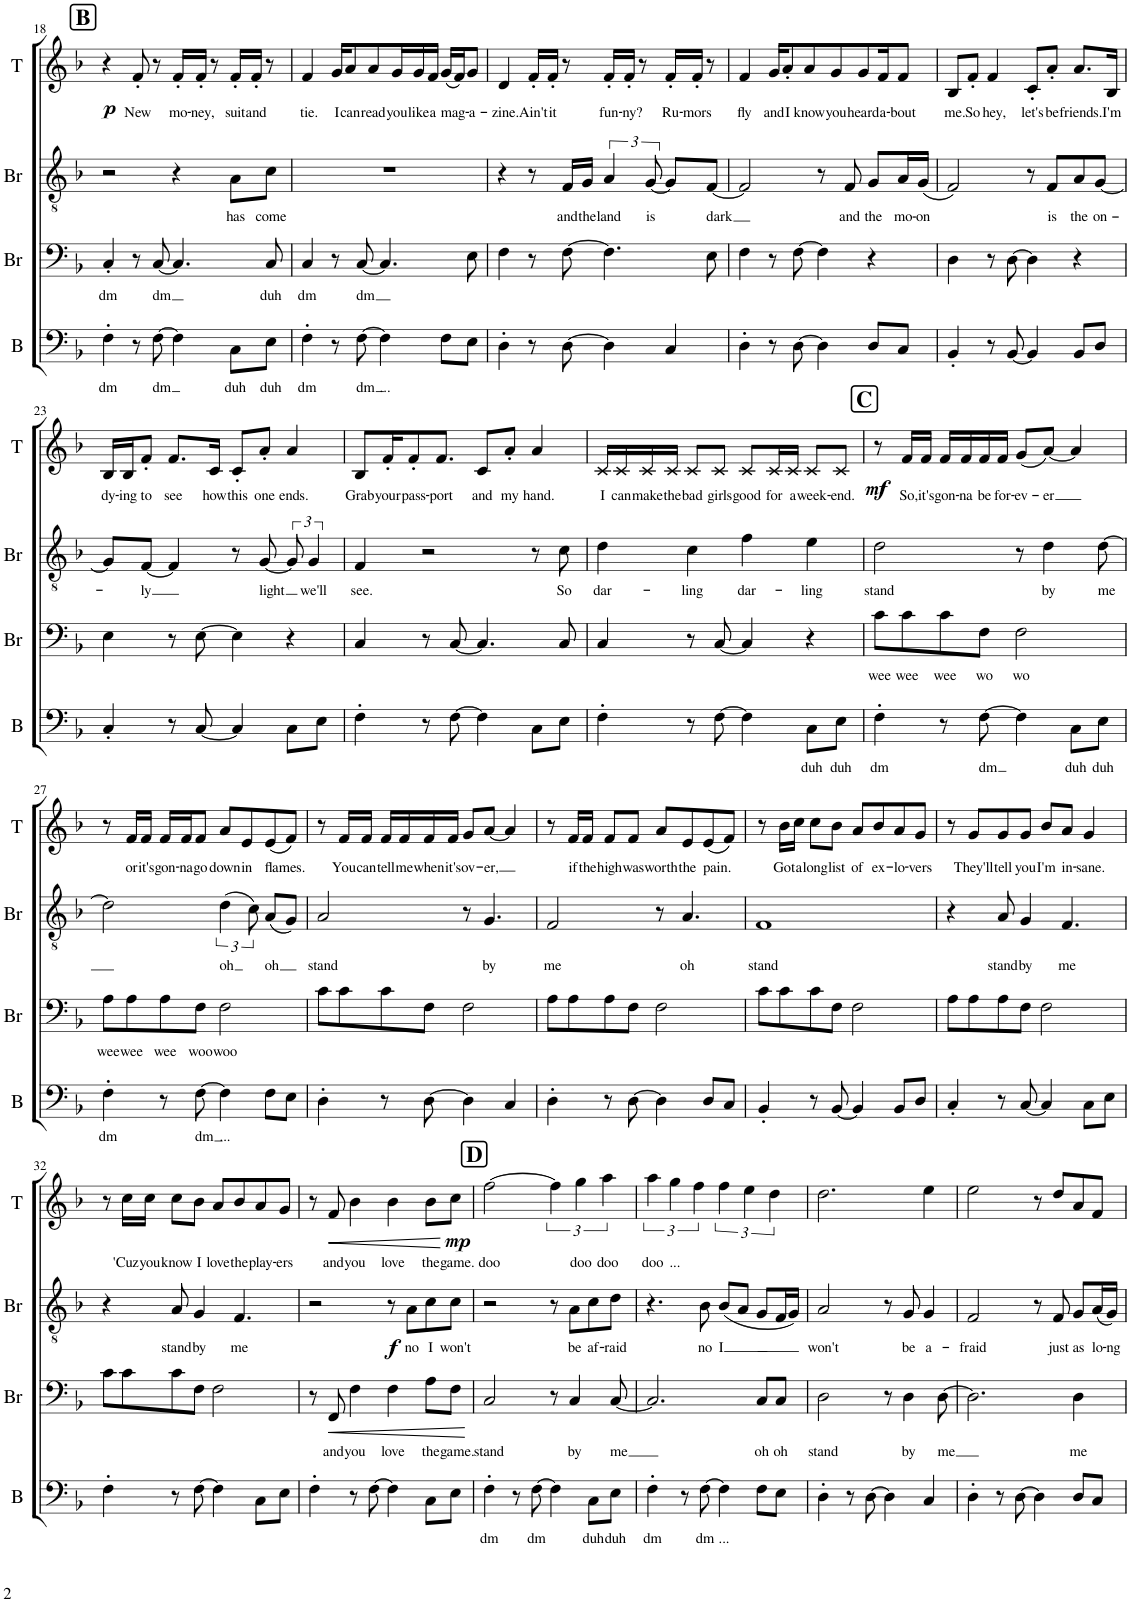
**kern	**text	**kern	**text	**dynam	**kern	**text	**dynam	**kern	**text	**dynam
*part4	*part4	*part3	*part3	*part3	*part2	*part2	*part2	*part1	*part1	*part1
*staff4	*staff4	*staff3	*staff3	*staff3	*staff2	*staff2	*staff2	*staff1	*staff1	*staff1
*I"Bass	*	*I"Baritone 2	*	*	*I"Baritone 1	*	*	*I"Tenor	*	*
*I'B	*	*I'Br	*	*	*I'Br	*	*	*I'T	*	*
!!LO:PB:g=z
*clefF4	*	*clefF4	*	*	*clefGv2	*	*	*clefG2	*	*
*k[b-]	*	*k[b-]	*	*	*k[b-]	*	*	*k[b-]	*	*
*M4/4	*	*M4/4	*	*	*M4/4	*	*	*M4/4	*	*
*met(c)	*	*met(c)	*	*	*met(c)	*	*	*met(c)	*	*
!!LO:REH:place=s1:a:B:cj:fs=14:t=B
=18	=18	=18	=18	=18	=18	=18	=18	=18	=18	=18
!	!LO:LY:b	!	!LO:LY:b	!	!	!	!	!	!	!LO:DY:b
4F'\	dm	4C'/	dm	.	2r	.	.	4r	.	p
!	!	!	!	!	!	!	!	!	!LO:LY:b	!
8r	.	8r	.	.	.	.	.	8f'/	New	.
!	!LO:LY:b	!	!LO:LY:b	!	!	!	!	!	!	!
[8F\	dm	[8C/	-dm	.	.	.	.	8r	.	.
!	!	!	!	!	!	!	!	!	!LO:LY:b	!
4F\]	.	4.C/]	.	.	4r	.	.	16f'/LL	mo-	.
!	!	!	!	!	!	!	!	!	!LO:LY:b	!
.	.	.	.	.	.	.	.	16f'/JJ	-ney,	.
.	.	.	.	.	.	.	.	8r	.	.
!	!LO:LY:b	!	!	!	!	!LO:LY:b	!	!	!LO:LY:b	!
8C\L	duh	.	.	.	8A\L	has	.	16f'/LL	suit	.
!	!	!	!	!	!	!	!	!	!LO:LY:b	!
.	.	.	.	.	.	.	.	16f'/JJ	and	.
!	!LO:LY:b	!	!LO:LY:b	!	!	!LO:LY:b	!	!	!	!
8E\J	duh	8C/	duh	.	8c\J	come	.	8r	.	.
=19	=19	=19	=19	=19	=19	=19	=19	=19	=19	=19
!	!LO:LY:b	!	!LO:LY:b	!	!	!	!	!	!LO:LY:b	!
4F'\	dm	4C/	dm	.	1r	.	.	4f/	tie.	.
!	!	!	!	!	!	!	!	!	!LO:LY:b	!
8r	.	8r	.	.	.	.	.	16g/KL	I	.
!	!	!	!	!	!	!	!	!	!LO:LY:b	!
.	.	.	.	.	.	.	.	8a/	can	.
!	!LO:LY:b	!	!LO:LY:b	!	!	!	!	!	!	!
[8F\	dm	[8C/	-dm	.	.	.	.	.	.	.
!	!	!	!	!	!	!	!	!	!LO:LY:b	!
.	.	.	.	.	.	.	.	8a/	read	.
!	!LO:LY:b	!	!	!	!	!	!	!	!	!
4F\]	...	4.C/]	.	.	.	.	.	.	.	.
!	!	!	!	!	!	!	!	!	!LO:LY:b	!
.	.	.	.	.	.	.	.	16g/L	you	.
!	!	!	!	!	!	!	!	!	!LO:LY:b	!
.	.	.	.	.	.	.	.	16g/	like	.
!	!	!	!	!	!	!	!	!	!LO:LY:b	!
.	.	.	.	.	.	.	.	16f/JJ	a	.
!	!	!	!	!	!	!	!	!	!LO:LY:b	!
8F\L	.	.	.	.	.	.	.	(16g/LL	mag-	.
.	.	.	.	.	.	.	.	16f/J)	.	.
!	!	!	!	!	!	!	!	!	!LO:LY:b	!
8E\J	.	8E\	.	.	.	.	.	8g/J	-a-	.
=20	=20	=20	=20	=20	=20	=20	=20	=20	=20	=20
!	!	!	!	!	!	!	!	!	!LO:LY:b	!
4D'\	.	4F\	.	.	4r	.	.	4d/	-zine.	.
!	!	!	!	!	!	!	!	!	!LO:LY:b	!
8r	.	8r	.	.	8r	.	.	16f'/LL	Ain't	.
!	!	!	!	!	!	!	!	!	!LO:LY:b	!
.	.	.	.	.	.	.	.	16f'/JJ	it	.
!	!	!	!	!	!	!LO:LY:b	!	!	!	!
[8D\	.	[8F\	.	.	16F/LL	and	.	8r	.	.
!	!	!	!	!	!	!LO:LY:b	!	!	!	!
.	.	.	.	.	16G/JJ	the	.	.	.	.
!	!	!	!	!	!	!LO:LY:b	!	!	!LO:LY:b	!
4D\]	.	4.F\]	.	.	6A/	land	.	16f'/LL	fun-	.
!	!	!	!	!	!	!	!	!	!LO:LY:b	!
.	.	.	.	.	.	.	.	16f'/JJ	-ny?	.
.	.	.	.	.	.	.	.	8r	.	.
!	!	!	!	!	!	!LO:LY:b	!	!	!	!
.	.	.	.	.	[12G/	is	.	.	.	.
!	!	!	!	!	!	!	!	!	!LO:LY:b	!
4C/	.	.	.	.	8G/L]	.	.	16f'/LL	Ru-	.
!	!	!	!	!	!	!	!	!	!LO:LY:b	!
.	.	.	.	.	.	.	.	16f'/JJ	-mors	.
!	!	!	!	!	!	!LO:LY:b	!	!	!	!
.	.	8E\	.	.	[8F/J	-dark	.	8r	.	.
=21	=21	=21	=21	=21	=21	=21	=21	=21	=21	=21
!	!	!	!	!	!	!	!	!	!LO:LY:b	!
4D'\	.	4F\	.	.	2F/]	.	.	4f/	fly	.
!	!	!	!	!	!	!	!	!	!LO:LY:b	!
8r	.	8r	.	.	.	.	.	16g/KL	and	.
!	!	!	!	!	!	!	!	!	!LO:LY:b	!
.	.	.	.	.	.	.	.	8a'/	I	.
[8D\	.	[8F\	.	.	.	.	.	.	.	.
!	!	!	!	!	!	!	!	!	!LO:LY:b	!
.	.	.	.	.	.	.	.	8a/	know	.
4D\]	.	4F\]	.	.	8r	.	.	.	.	.
!	!	!	!	!	!	!	!	!	!LO:LY:b	!
.	.	.	.	.	.	.	.	8g/	you	.
!	!	!	!	!	!	!LO:LY:b	!	!	!	!
.	.	.	.	.	8F/	and	.	.	.	.
!	!	!	!	!	!	!	!	!	!LO:LY:b	!
.	.	.	.	.	.	.	.	8g/	heard	.
!	!	!	!	!	!	!LO:LY:b	!	!	!	!
8D/L	.	4r	.	.	8G/L	the	.	.	.	.
!	!	!	!	!	!	!	!	!	!LO:LY:b	!
.	.	.	.	.	.	.	.	16f/K	-a-	.
!	!	!	!	!	!	!LO:LY:b	!	!	!LO:LY:b	!
8C/J	.	.	.	.	16A/L	mo-	.	8f/J	-bout	.
!	!	!	!	!	!	!LO:LY:b	!	!	!	!
.	.	.	.	.	(16G/JJ	-on	.	.	.	.
=22	=22	=22	=22	=22	=22	=22	=22	=22	=22	=22
!	!	!	!	!	!	!	!	!	!LO:LY:b	!
4BB-'/	.	4D\	.	.	2F/)	.	.	8B-/L	me.	.
!	!	!	!	!	!	!	!	!	!LO:LY:b	!
.	.	.	.	.	.	.	.	8f'/J	So	.
!	!	!	!	!	!	!	!	!	!LO:LY:b	!
8r	.	8r	.	.	.	.	.	4f/	hey,	.
[8BB-/	.	[8D\	.	.	.	.	.	.	.	.
!	!	!	!	!	!	!	!	!	!LO:LY:b	!
4BB-/]	.	4D\]	.	.	8r	.	.	8c'/L	let's	.
!	!	!	!	!	!	!LO:LY:b	!	!	!LO:LY:b	!
.	.	.	.	.	8F/L	is	.	8a'/J	be	.
!	!	!	!	!	!	!LO:LY:b	!	!	!LO:LY:b	!
8BB-/L	.	4r	.	.	8A/	the	.	8.a/L	friends.	.
!	!	!	!	!	!	!LO:LY:b	!	!	!	!
8D/J	.	.	.	.	[8G/J	-on-	.	.	.	.
!	!	!	!	!	!	!	!	!	!LO:LY:b	!
.	.	.	.	.	.	.	.	16B-/Jk	I'm	.
!!LO:LB:g=z
=23	=23	=23	=23	=23	=23	=23	=23	=23	=23	=23
!	!	!	!	!	!	!	!	!	!LO:LY:b	!
4C'/	.	4E\	.	.	8G/L]	.	.	16B-/LL	dy-	.
!	!	!	!	!	!	!	!	!	!LO:LY:b	!
.	.	.	.	.	.	.	.	16B-/J	-ing	.
!	!	!	!	!	!	!LO:LY:b	!	!	!LO:LY:b	!
.	.	.	.	.	[8F/J	-ly	.	8f'/J	to	.
!	!	!	!	!	!	!	!	!	!LO:LY:b	!
8r	.	8r	.	.	4F/]	.	.	8.f/L	see	.
[8C/	.	[8E\	.	.	.	.	.	.	.	.
!	!	!	!	!	!	!	!	!	!LO:LY:b	!
.	.	.	.	.	.	.	.	16c/Jk	how	.
!	!	!	!	!	!	!	!	!	!LO:LY:b	!
4C/]	.	4E\]	.	.	8r	.	.	8c'/L	this	.
!	!	!	!	!	!	!LO:LY:b	!	!	!LO:LY:b	!
.	.	.	.	.	[8G/	light	.	8a'/J	one	.
!	!	!	!	!	!	!	!	!	!LO:LY:b	!
8C\L	.	4r	.	.	12G/]	.	.	4a/	ends.	.
!	!	!	!	!	!	!LO:LY:b	!	!	!	!
.	.	.	.	.	6G/	we'll	.	.	.	.
8E\J	.	.	.	.	.	.	.	.	.	.
=24	=24	=24	=24	=24	=24	=24	=24	=24	=24	=24
!	!	!	!	!	!	!LO:LY:b	!	!	!LO:LY:b	!
4F'\	.	4C/	.	.	4F/	see.	.	8B-/L	Grab	.
!	!	!	!	!	!	!	!	!	!LO:LY:b	!
.	.	.	.	.	.	.	.	16f'/K	your	.
!	!	!	!	!	!	!	!	!	!LO:LY:b	!
.	.	.	.	.	.	.	.	8f'/	pass-	.
8r	.	8r	.	.	2r	.	.	.	.	.
!	!	!	!	!	!	!	!	!	!LO:LY:b	!
.	.	.	.	.	.	.	.	8.f/J	-port	.
[8F\	.	[8C/	.	.	.	.	.	.	.	.
!	!	!	!	!	!	!	!	!	!LO:LY:b	!
4F\]	.	4.C/]	.	.	.	.	.	8c/L	and	.
!	!	!	!	!	!	!	!	!	!LO:LY:b	!
.	.	.	.	.	.	.	.	8a'/J	my	.
!	!	!	!	!	!	!	!	!	!LO:LY:b	!
8C\L	.	.	.	.	8r	.	.	4a/	hand.	.
!	!	!	!	!	!	!LO:LY:b	!	!	!	!
8E\J	.	8C/	.	.	8c\	So	.	.	.	.
=25	=25	=25	=25	=25	=25	=25	=25	=25	=25	=25
!	!	!	!	!	!	!LO:LY:b	!	!	!LO:LY:b	!
4F'\	.	4C/	.	.	4d\	dar-	.	16c/LL	I	.
!	!	!	!	!	!	!	!	!	!LO:LY:b	!
.	.	.	.	.	.	.	.	16c/	can	.
!	!	!	!	!	!	!	!	!	!LO:LY:b	!
.	.	.	.	.	.	.	.	16c/	make	.
!	!	!	!	!	!	!	!	!	!LO:LY:b	!
.	.	.	.	.	.	.	.	16c/JJ	the	.
!	!	!	!	!	!	!LO:LY:b	!	!	!LO:LY:b	!
8r	.	8r	.	.	4c\	-ling	.	8c/L	bad	.
!	!	!	!	!	!	!	!	!	!LO:LY:b	!
[8F\	.	[8C/	.	.	.	.	.	8c/J	girls	.
!	!	!	!	!	!	!LO:LY:b	!	!	!LO:LY:b	!
4F\]	.	4C/]	.	.	4f\	dar-	.	8c/L	good	.
!	!	!	!	!	!	!	!	!	!LO:LY:b	!
.	.	.	.	.	.	.	.	16c/L	for	.
!	!	!	!	!	!	!	!	!	!LO:LY:b	!
.	.	.	.	.	.	.	.	16c/JJ	a	.
!	!LO:LY:b	!	!	!	!	!LO:LY:b	!	!	!LO:LY:b	!
8C\L	duh	4r	.	.	4e\	-ling	.	8c/L	week-	.
!	!LO:LY:b	!	!	!	!	!	!	!	!LO:LY:b	!
8E\J	duh	.	.	.	.	.	.	8c/J	-end.	.
!!LO:REH:place=s1:a:B:cj:fs=14:t=C
=26	=26	=26	=26	=26	=26	=26	=26	=26	=26	=26
!	!LO:LY:b	!	!LO:LY:b	!	!	!LO:LY:b	!	!	!	!LO:DY:b
4F'\	dm	8c\L	wee	.	2d\	stand	.	8r	.	mf
!	!	!	!LO:LY:b	!	!	!	!	!	!LO:LY:b	!
.	.	8c\	wee	.	.	.	.	16f/LL	So,	.
!	!	!	!	!	!	!	!	!	!LO:LY:b	!
.	.	.	.	.	.	.	.	16f/JJ	it's	.
!	!	!	!LO:LY:b	!	!	!	!	!	!LO:LY:b	!
8r	.	8c\	wee	.	.	.	.	16f/LL	gon-	.
!	!	!	!	!	!	!	!	!	!LO:LY:b	!
.	.	.	.	.	.	.	.	16f/	-na	.
!	!LO:LY:b	!	!LO:LY:b	!	!	!	!	!	!LO:LY:b	!
[8F\	dm	8F\J	wo	.	.	.	.	16f/	be	.
!	!	!	!	!	!	!	!	!	!LO:LY:b	!
.	.	.	.	.	.	.	.	16f/JJ	for-	.
!	!	!	!LO:LY:b	!	!	!	!	!	!LO:LY:b	!
4F\]	.	2F\	wo	.	8r	.	.	(8g/L	-ev-	.
!	!	!	!	!	!	!LO:LY:b	!	!	!LO:LY:b	!
.	.	.	.	.	4d\	-by	.	[8a/J)	-er	.
!	!LO:LY:b	!	!	!	!	!	!	!	!	!
8C\L	duh	.	.	.	.	.	.	4a/]	.	.
!	!LO:LY:b	!	!	!	!	!LO:LY:b	!	!	!	!
8E\J	duh	.	.	.	[8d\	me	.	.	.	.
!!LO:LB:g=z
=27	=27	=27	=27	=27	=27	=27	=27	=27	=27	=27
!	!LO:LY:b	!	!LO:LY:b	!	!	!	!	!	!	!
4F'\	dm	8A\L	wee	.	2d\]	.	.	8r	.	.
!	!	!	!LO:LY:b	!	!	!	!	!	!LO:LY:b	!
.	.	8A\	wee	.	.	.	.	16f/LL	or	.
!	!	!	!	!	!	!	!	!	!LO:LY:b	!
.	.	.	.	.	.	.	.	16f/JJ	it's	.
!	!	!	!LO:LY:b	!	!	!	!	!	!LO:LY:b	!
8r	.	8A\	wee	.	.	.	.	16f/LL	gon-	.
!	!	!	!	!	!	!	!	!	!LO:LY:b	!
.	.	.	.	.	.	.	.	16f/J	-na	.
!	!LO:LY:b	!	!LO:LY:b	!	!	!	!	!	!LO:LY:b	!
[8F\	dm	8F\J	woo	.	.	.	.	8f/J	go	.
!	!LO:LY:b	!	!LO:LY:b	!	!	!LO:LY:b	!	!	!LO:LY:b	!
4F\]	...	2F\	woo	.	(6d\	oh	.	8a/L	down	.
!	!	!	!	!	!	!	!	!	!LO:LY:b	!
.	.	.	.	.	.	.	.	8e/	in	.
.	.	.	.	.	12c\)	.	.	.	.	.
!	!	!	!	!	!	!LO:LY:b	!	!	!LO:LY:b	!
8F\L	.	.	.	.	(8A/L	-oh	.	(8e/	flames.	.
8E\J	.	.	.	.	8G/J)	.	.	8f/J)	.	.
=28	=28	=28	=28	=28	=28	=28	=28	=28	=28	=28
!	!	!	!	!	!	!LO:LY:b	!	!	!	!
4D'\	.	8c\L	.	.	2A/	stand	.	8r	.	.
!	!	!	!	!	!	!	!	!	!LO:LY:b	!
.	.	8c\	.	.	.	.	.	16f/LL	You	.
!	!	!	!	!	!	!	!	!	!LO:LY:b	!
.	.	.	.	.	.	.	.	16f/JJ	can	.
!	!	!	!	!	!	!	!	!	!LO:LY:b	!
8r	.	8c\	.	.	.	.	.	16f/LL	tell	.
!	!	!	!	!	!	!	!	!	!LO:LY:b	!
.	.	.	.	.	.	.	.	16f/	me	.
!	!	!	!	!	!	!	!	!	!LO:LY:b	!
[8D\	.	8F\J	.	.	.	.	.	16f/	when	.
!	!	!	!	!	!	!	!	!	!LO:LY:b	!
.	.	.	.	.	.	.	.	16f/JJ	it's	.
!	!	!	!	!	!	!	!	!	!LO:LY:b	!
4D\]	.	2F\	.	.	8r	.	.	8g/L	ov-	.
!	!	!	!	!	!	!LO:LY:b	!	!	!LO:LY:b	!
.	.	.	.	.	4.G/	-by	.	[8a/J	-er,	.
4C/	.	.	.	.	.	.	.	4a/]	.	.
=29	=29	=29	=29	=29	=29	=29	=29	=29	=29	=29
!	!	!	!	!	!	!LO:LY:b	!	!	!	!
4D'\	.	8A\L	.	.	2F/	me	.	8r	.	.
!	!	!	!	!	!	!	!	!	!LO:LY:b	!
.	.	8A\	.	.	.	.	.	16f/LL	if	.
!	!	!	!	!	!	!	!	!	!LO:LY:b	!
.	.	.	.	.	.	.	.	16f/JJ	the	.
!	!	!	!	!	!	!	!	!	!LO:LY:b	!
8r	.	8A\	.	.	.	.	.	8f/L	high	.
!	!	!	!	!	!	!	!	!	!LO:LY:b	!
[8D\	.	8F\J	.	.	.	.	.	8f/J	was	.
!	!	!	!	!	!	!	!	!	!LO:LY:b	!
4D\]	.	2F\	.	.	8r	.	.	8a/L	worth	.
!	!	!	!	!	!	!LO:LY:b	!	!	!LO:LY:b	!
.	.	.	.	.	4.A/	-oh	.	8e/	the	.
!	!	!	!	!	!	!	!	!	!LO:LY:b	!
8D/L	.	.	.	.	.	.	.	(8e/	-pain.	.
8C/J	.	.	.	.	.	.	.	8f/J)	.	.
=30	=30	=30	=30	=30	=30	=30	=30	=30	=30	=30
!	!	!	!	!	!	!LO:LY:b	!	!	!	!
4BB-'/	.	8c\L	.	.	1F	stand	.	8r	.	.
!	!	!	!	!	!	!	!	!	!LO:LY:b	!
.	.	8c\	.	.	.	.	.	16b-\LL	Got	.
!	!	!	!	!	!	!	!	!	!LO:LY:b	!
.	.	.	.	.	.	.	.	16cc\JJ	a	.
!	!	!	!	!	!	!	!	!	!LO:LY:b	!
8r	.	8c\	.	.	.	.	.	8cc\L	long	.
!	!	!	!	!	!	!	!	!	!LO:LY:b	!
[8BB-/	.	8F\J	.	.	.	.	.	8b-\J	list	.
!	!	!	!	!	!	!	!	!	!LO:LY:b	!
4BB-/]	.	2F\	.	.	.	.	.	8a/L	of	.
!	!	!	!	!	!	!	!	!	!LO:LY:b	!
.	.	.	.	.	.	.	.	8b-/	ex-	.
!	!	!	!	!	!	!	!	!	!LO:LY:b	!
8BB-/L	.	.	.	.	.	.	.	8a/	-lo-	.
!	!	!	!	!	!	!	!	!	!LO:LY:b	!
8D/J	.	.	.	.	.	.	.	8g/J	-vers	.
=31	=31	=31	=31	=31	=31	=31	=31	=31	=31	=31
4C'/	.	8A\L	.	.	4r	.	.	8r	.	.
!	!	!	!	!	!	!	!	!	!LO:LY:b	!
.	.	8A\	.	.	.	.	.	8g/L	They'll	.
!	!	!	!	!	!	!LO:LY:b	!	!	!LO:LY:b	!
8r	.	8A\	.	.	8A/	stand	.	8g/	tell	.
!	!	!	!	!	!	!LO:LY:b	!	!	!LO:LY:b	!
[8C/	.	8F\J	.	.	4G/	-by	.	8g/J	you	.
!	!	!	!	!	!	!	!	!	!LO:LY:b	!
4C/]	.	2F\	.	.	.	.	.	8b-/L	I'm	.
!	!	!	!	!	!	!LO:LY:b	!	!	!LO:LY:b	!
.	.	.	.	.	4.F/	me	.	8a/J	in-	.
!	!	!	!	!	!	!	!	!	!LO:LY:b	!
8C\L	.	.	.	.	.	.	.	4g/	-sane.	.
8E\J	.	.	.	.	.	.	.	.	.	.
!!LO:LB:g=z
=32	=32	=32	=32	=32	=32	=32	=32	=32	=32	=32
4F'\	.	8c\L	.	.	4r	.	.	8r	.	.
!	!	!	!	!	!	!	!	!	!LO:LY:b	!
.	.	8c\	.	.	.	.	.	16cc\LL	'Cuz	.
!	!	!	!	!	!	!	!	!	!LO:LY:b	!
.	.	.	.	.	.	.	.	16cc\JJ	you	.
!	!	!	!	!	!	!LO:LY:b	!	!	!LO:LY:b	!
8r	.	8c\	.	.	8A/	stand	.	8cc\L	know	.
!	!	!	!	!	!	!LO:LY:b	!	!	!LO:LY:b	!
[8F\	.	8F\J	.	.	4G/	-by	.	8b-\J	I	.
!	!	!	!	!	!	!	!	!	!LO:LY:b	!
4F\]	.	2F\	.	.	.	.	.	8a/L	love	.
!	!	!	!	!	!	!LO:LY:b	!	!	!LO:LY:b	!
.	.	.	.	.	4.F/	me	.	8b-/	the	.
!	!	!	!	!	!	!	!	!	!LO:LY:b	!
8C\L	.	.	.	.	.	.	.	8a/	play-	.
!	!	!	!	!	!	!	!	!	!LO:LY:b	!
8E\J	.	.	.	.	.	.	.	8g/J	-ers	.
=33	=33	=33	=33	=33	=33	=33	=33	=33	=33	=33
4F'\	.	8r	.	.	2r	.	.	8r	.	.
!	!	!	!LO:LY:b	!LO:HP:b	!	!	!	!	!LO:LY:b	!LO:HP:b
.	.	8FF/	and	<	.	.	.	8f/	and	<
!	!	!	!LO:LY:b	!	!	!	!	!	!LO:LY:b	!
8r	.	4F\	you	.	.	.	.	4b-\	you	.
[8F\	.	.	.	.	.	.	.	.	.	.
!	!	!	!LO:LY:b	!	!	!	!LO:DY:b	!	!LO:LY:b	!
4F\]	.	4F\	love	.	8r	.	f	4b-\	love	.
!	!	!	!	!	!	!LO:LY:b	!	!	!	!
.	.	.	.	.	8A\L	no	.	.	.	.
!	!	!	!LO:LY:b	!	!	!LO:LY:b	!	!	!LO:LY:b	!
8C\L	.	8A\L	the	.	8c\	I	.	8b-\L	the	.
!	!	!	!LO:LY:b	!	!	!LO:LY:b	!	!	!LO:LY:b	!
8E\J	.	8F\J	game.	.	8c\J	won't	.	8cc\J	game.	.
.	.	.	.	[	.	.	.	.	.	[
!!LO:REH:place=s1:a:B:cj:fs=14:t=D
=34	=34	=34	=34	=34	=34	=34	=34	=34	=34	=34
!	!LO:LY:b	!	!LO:LY:b	!	!	!	!	!	!LO:LY:b	!LO:DY:b
4F'\	dm	2C/	stand	.	2r	.	.	[2ff\	doo	mp
8r	.	.	.	.	.	.	.	.	.	.
!	!LO:LY:b	!	!	!	!	!	!	!	!	!
[8F\	dm	.	.	.	.	.	.	.	.	.
4F\]	.	8r	.	.	8r	.	.	6ff\]	.	.
!	!	!	!LO:LY:b	!	!	!LO:LY:b	!	!	!	!
.	.	4C/	by	.	8A\L	be	.	.	.	.
!	!	!	!	!	!	!	!	!	!LO:LY:b	!
.	.	.	.	.	.	.	.	6gg\	doo	.
!	!LO:LY:b	!	!	!	!	!LO:LY:b	!	!	!	!
8C\L	duh	.	.	.	8c\	af-	.	.	.	.
!	!	!	!	!	!	!	!	!	!LO:LY:b	!
.	.	.	.	.	.	.	.	6aa\	doo	.
!	!LO:LY:b	!	!LO:LY:b	!	!	!LO:LY:b	!	!	!	!
8E\J	duh	[8C/	-me	.	8d\J	-raid	.	.	.	.
=35	=35	=35	=35	=35	=35	=35	=35	=35	=35	=35
!	!LO:LY:b	!	!	!	!	!	!	!	!LO:LY:b	!
4F'\	dm	2.C/]	.	.	4.r	.	.	6aa\	doo	.
!	!	!	!	!	!	!	!	!	!LO:LY:b	!
.	.	.	.	.	.	.	.	6gg\	...	.
8r	.	.	.	.	.	.	.	.	.	.
.	.	.	.	.	.	.	.	6ff\	.	.
!	!LO:LY:b	!	!	!	!	!LO:LY:b	!	!	!	!
[8F\	dm	.	.	.	8B-\	no	.	.	.	.
!	!LO:LY:b	!	!	!	!	!LO:LY:b	!	!	!	!
4F\]	...	.	.	.	(8B-/L	-I	.	6ff\	.	.
.	.	.	.	.	8A/J	.	.	.	.	.
.	.	.	.	.	.	.	.	6ee\	.	.
!	!	!	!LO:LY:b	!	!	!	!	!	!	!
8F\L	.	8C/L	oh	.	8G/L	.	.	.	.	.
.	.	.	.	.	.	.	.	6dd\	.	.
!	!	!	!LO:LY:b	!	!	!	!	!	!	!
8E\J	.	8C/J	oh	.	16F/L	.	.	.	.	.
.	.	.	.	.	16G/JJ)	.	.	.	.	.
=36	=36	=36	=36	=36	=36	=36	=36	=36	=36	=36
!	!	!	!LO:LY:b	!	!	!LO:LY:b	!	!	!	!
4D'\	.	2D\	stand	.	2A/	won't	.	2.dd\	.	.
8r	.	.	.	.	.	.	.	.	.	.
[8D\	.	.	.	.	.	.	.	.	.	.
4D\]	.	8r	.	.	8r	.	.	.	.	.
!	!	!	!LO:LY:b	!	!	!LO:LY:b	!	!	!	!
.	.	4D\	by	.	8G/	be	.	.	.	.
!	!	!	!	!	!	!LO:LY:b	!	!	!	!
4C/	.	.	.	.	4G/	a-	.	4ee\	.	.
!	!	!	!LO:LY:b	!	!	!	!	!	!	!
.	.	[8D\	-me	.	.	.	.	.	.	.
=37	=37	=37	=37	=37	=37	=37	=37	=37	=37	=37
!	!	!	!	!	!	!LO:LY:b	!	!	!	!
4D'\	.	2.D\]	.	.	2F/	-fraid	.	2ee\	.	.
8r	.	.	.	.	.	.	.	.	.	.
[8D\	.	.	.	.	.	.	.	.	.	.
4D\]	.	.	.	.	8r	.	.	8r	.	.
!	!	!	!	!	!	!LO:LY:b	!	!	!	!
.	.	.	.	.	8F/	just	.	8dd/L	.	.
!	!	!	!LO:LY:b	!	!	!LO:LY:b	!	!	!	!
8D/L	.	4D\	me	.	8G/L	as	.	8a/	.	.
!	!	!	!	!	!	!LO:LY:b	!	!	!	!
8C/J	.	.	.	.	(16A/L	lo-	.	8f/J	.	.
!	!	!	!	!	!	!LO:LY:b	!	!	!	!
.	.	.	.	.	16G/JJ)	-ng	.	.	.	.
=	=	=	=	=	=	=	=	=	=	=
*-	*-	*-	*-	*-	*-	*-	*-	*-	*-	*-
